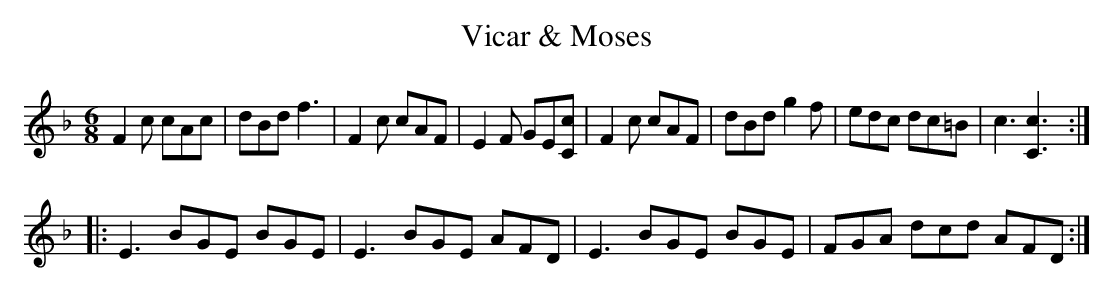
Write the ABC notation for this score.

X:1
T:Vicar & Moses
M:6/8
L:1/8
K:F
F2c cAc | dBd f3 | F2c cAF | E2F GE[Cc] | F2c cAF | dBd g2f | edc dc=B | c3 [C3c3] :|
|: E3 BGE BGE | E3 BGE AFD | E3 BGE BGE | FGA dcd AFD :|
